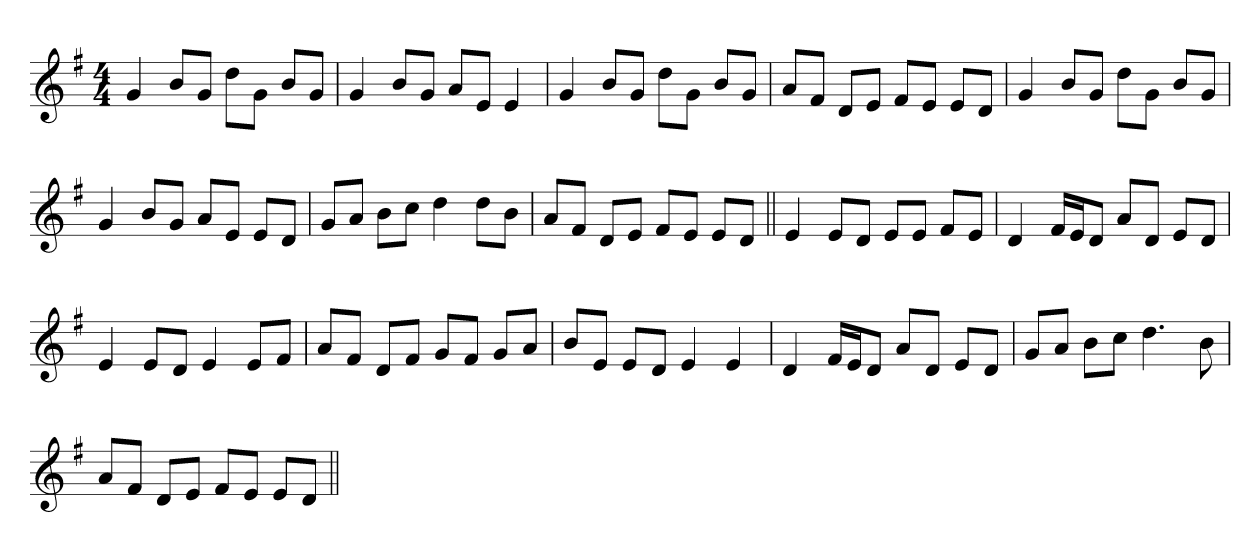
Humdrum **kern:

**kern
*part1
*staff1
*clefG2
*k[f#]
*G:
*M4/4
=1
4g
8bL
8gJ
8ddL
8gJ
8bL
8gJ
=
4g
8bL
8gJ
8aL
8eJ
4e
=
4g
8bL
8gJ
8ddL
8gJ
8bL
8gJ
=
8aL
8f#J
8dL
8eJ
8f#L
8eJ
8eL
8dJ
=
4g
8bL
8gJ
8ddL
8gJ
8bL
8gJ
=
4g
8bL
8gJ
8aL
8eJ
8eL
8dJ
=
8gL
8aJ
8bL
8ccJ
4dd
8ddL
8bJ
=
8aL
8f#J
8dL
8eJ
8f#L
8eJ
8eL
8dJ
=||
4e
8eL
8dJ
8eL
8eJ
8f#L
8eJ
=
4d
16f#LL
16eJ
8dJ
8aL
8dJ
8eL
8dJ
=
4e
8eL
8dJ
4e
8eL
8f#J
=
8aL
8f#J
8dL
8f#J
8gL
8f#J
8gL
8aJ
=
8bL
8eJ
8eL
8dJ
4e
4e
=
4d
16f#LL
16eJ
8dJ
8aL
8dJ
8eL
8dJ
=
8gL
8aJ
8bL
8ccJ
4.dd
8b
=
8aL
8f#J
8dL
8eJ
8f#L
8eJ
8eL
8dJ
=||
*-
